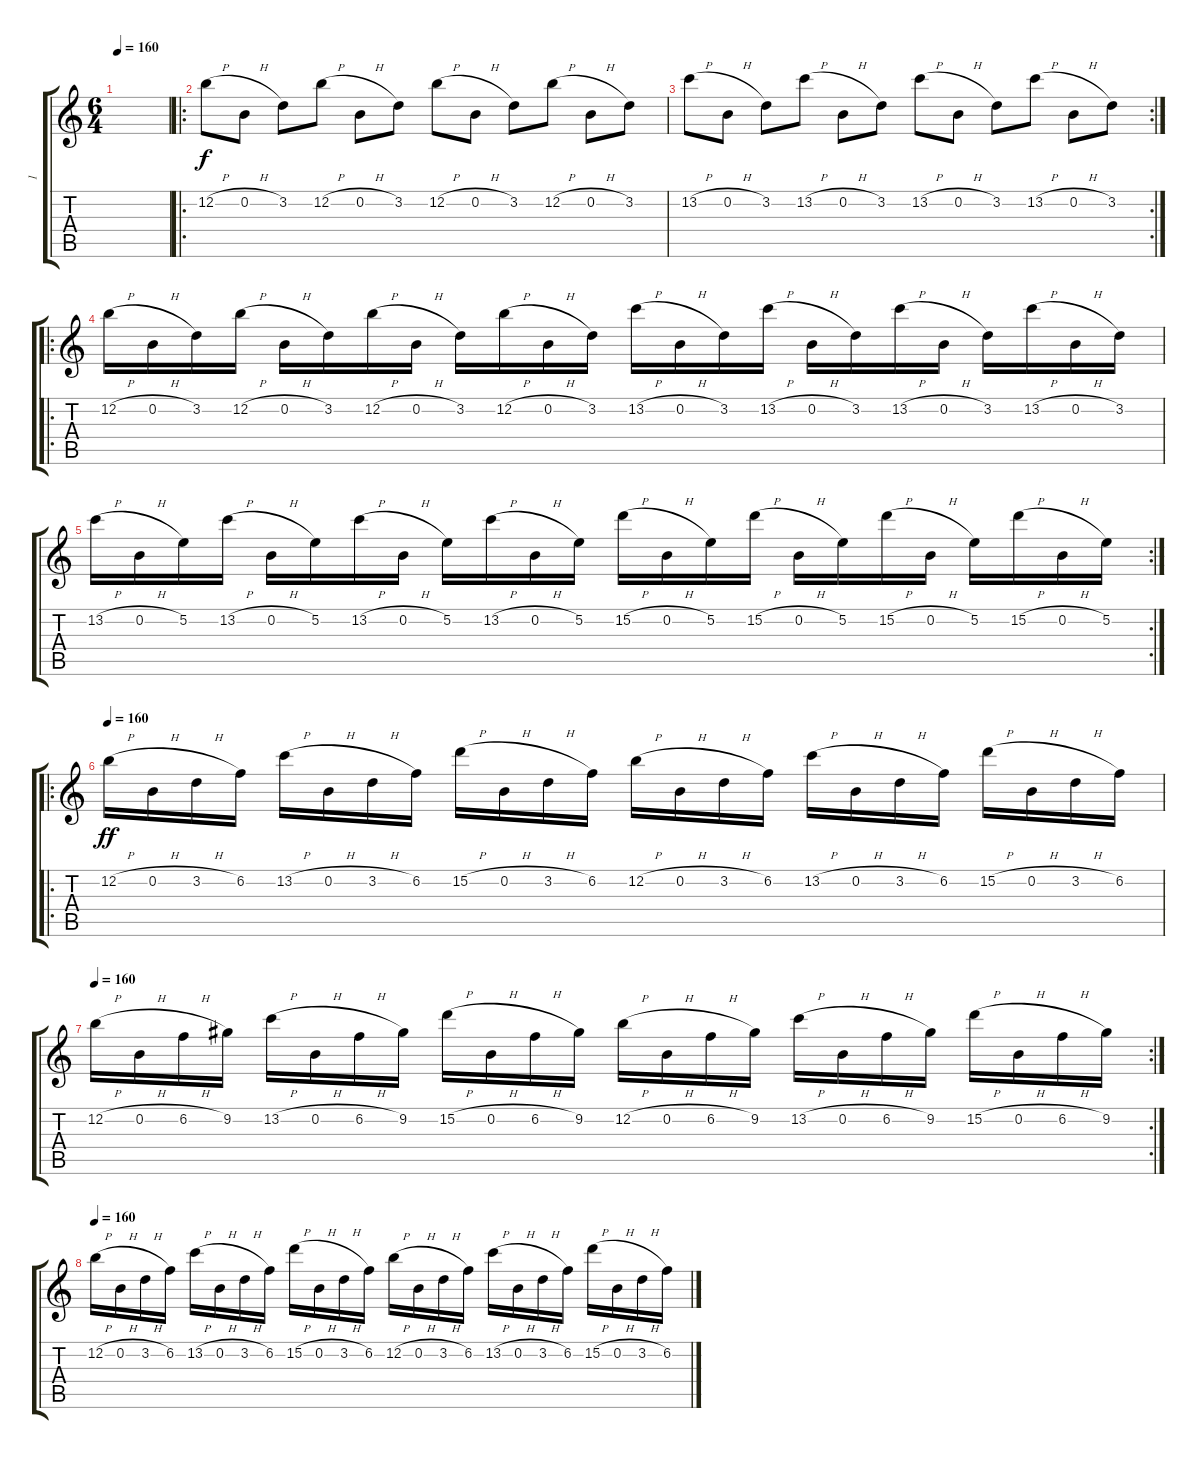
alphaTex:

\track ("1" "1") {instrument overdrivenguitar}
\staff {score tabs}
\tuning (E4 B3 G3 D3 A2 E2) {hide}
\ts (6 4)
\tempo 160
\clef g2
\ks c
|
\ro
12.2{h}.8 0.2{h}.8 3.2.8 12.2{h}.8 0.2{h}.8 3.2.8 12.2{h}.8 0.2{h}.8 3.2.8 12.2{h}.8 0.2{h}.8 3.2.8 |
\rc 2
13.2{h}.8 0.2{h}.8 3.2.8 13.2{h}.8 0.2{h}.8 3.2.8 13.2{h}.8 0.2{h}.8 3.2.8 13.2{h}.8 0.2{h}.8 3.2.8 |
\ro
12.2{h}.16 0.2{h}.16 3.2.16 12.2{h}.16 0.2{h}.16 3.2.16 12.2{h}.16 0.2{h}.16 3.2.16 12.2{h}.16 0.2{h}.16 3.2.16 13.2{h}.16 0.2{h}.16 3.2.16 13.2{h}.16 0.2{h}.16 3.2.16 13.2{h}.16 0.2{h}.16 3.2.16 13.2{h}.16 0.2{h}.16 3.2.16 |
\rc 2
13.2{h}.16 0.2{h}.16 5.2.16 13.2{h}.16 0.2{h}.16 5.2.16 13.2{h}.16 0.2{h}.16 5.2.16 13.2{h}.16 0.2{h}.16 5.2.16 15.2{h}.16 0.2{h}.16 5.2.16 15.2{h}.16 0.2{h}.16 5.2.16 15.2{h}.16 0.2{h}.16 5.2.16 15.2{h}.16 0.2{h}.16 5.2.16 |
\ro
\tempo 160
12.2{h}.16{dy ff} 0.2{h}.16 3.2{h}.16 6.2.16 13.2{h}.16 0.2{h}.16 3.2{h}.16 6.2.16 15.2{h}.16 0.2{h}.16 3.2{h}.16 6.2.16 12.2{h}.16 0.2{h}.16 3.2{h}.16 6.2.16 13.2{h}.16 0.2{h}.16 3.2{h}.16 6.2.16 15.2{h}.16 0.2{h}.16 3.2{h}.16 6.2.16 |
\rc 2
\tempo 160
12.2{h}.16 0.2{h}.16 6.2{h}.16 9.2.16 13.2{h}.16 0.2{h}.16 6.2{h}.16 9.2.16 15.2{h}.16 0.2{h}.16 6.2{h}.16 9.2.16 12.2{h}.16 0.2{h}.16 6.2{h}.16 9.2.16 13.2{h}.16 0.2{h}.16 6.2{h}.16 9.2.16 15.2{h}.16 0.2{h}.16 6.2{h}.16 9.2.16 |
\tempo 160
12.2{h}.16 0.2{h}.16 3.2{h}.16 6.2.16 13.2{h}.16 0.2{h}.16 3.2{h}.16 6.2.16 15.2{h}.16 0.2{h}.16 3.2{h}.16 6.2.16 12.2{h}.16 0.2{h}.16 3.2{h}.16 6.2.16 13.2{h}.16 0.2{h}.16 3.2{h}.16 6.2.16 15.2{h}.16 0.2{h}.16 3.2{h}.16 6.2.16
